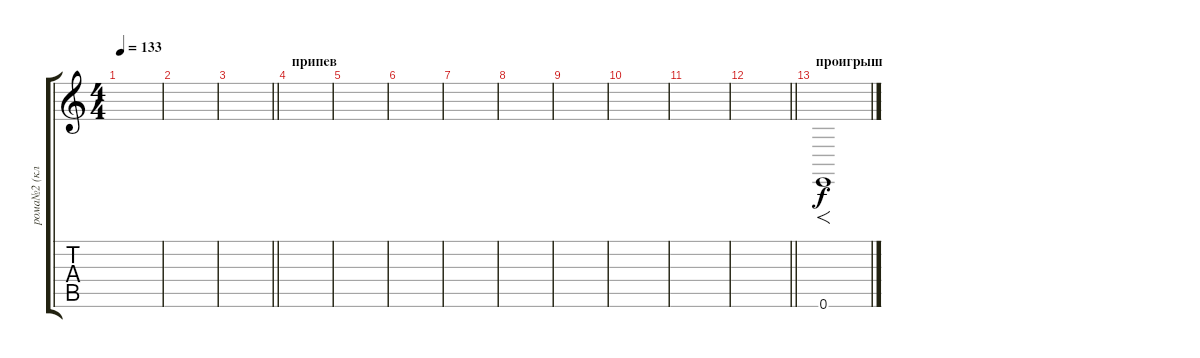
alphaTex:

\track ("рома№2 (клавиши)" "рома№2 (кл") {instrument pad2warm}
\staff {score tabs}
\tuning (E4 B3 G3 D3 A2 E2) {hide}
\ts (4 4)
\tempo 133
\clef g2
\ks c
|
|
\barLineRight lightlight
|
\section ("" "припев")
|
|
|
|
|
|
|
|
\barLineRight lightlight
|
\section ("" "проигрыш")
0.6.1{f instrument cello}
